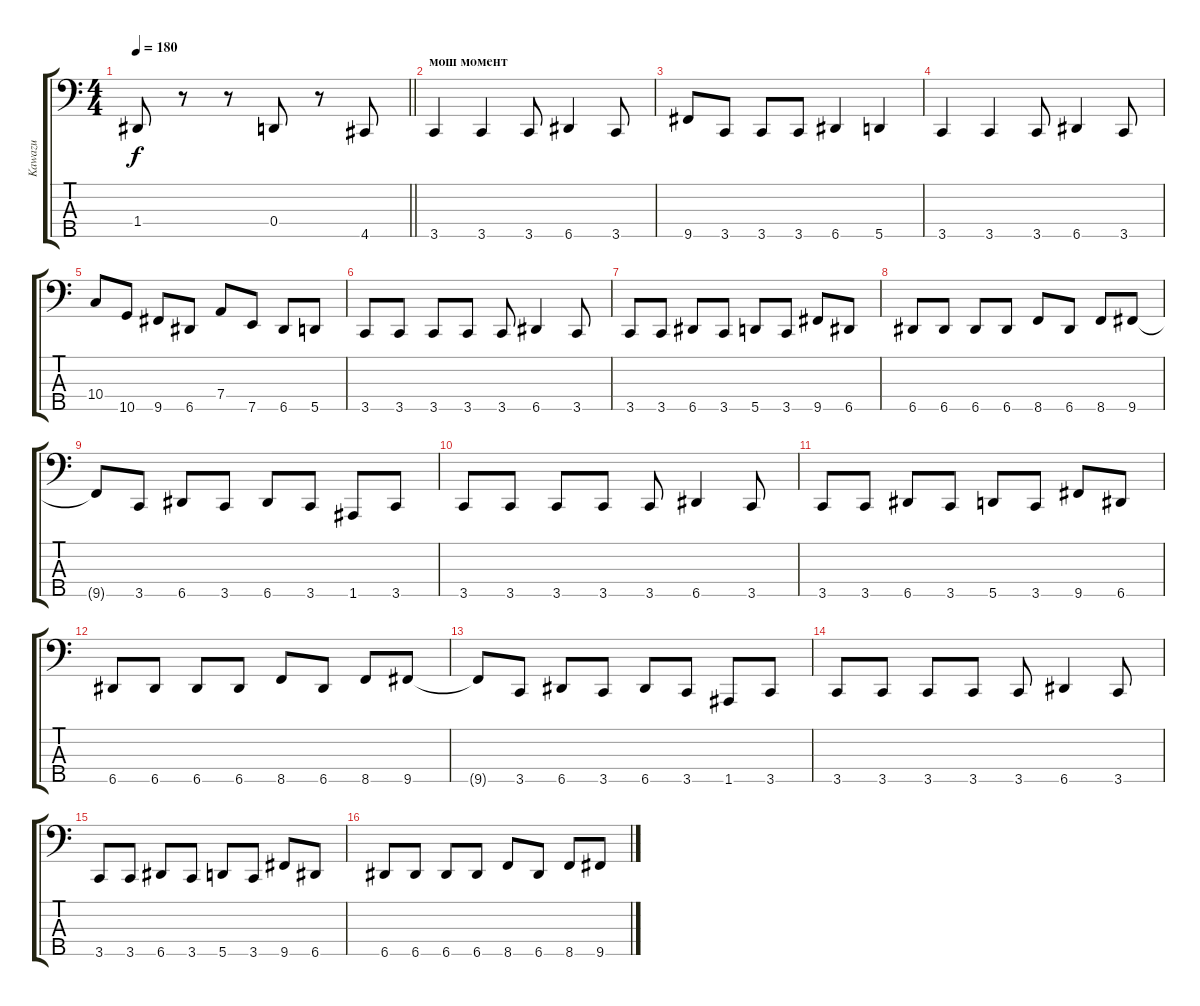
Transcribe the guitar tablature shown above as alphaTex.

\track ("Kawazu" "Kawazu") {instrument electricbasspick}
\staff {score tabs}
\tuning (F2 C2 G1 D1 A0) {hide}
\ts (4 4)
\tempo 180
\clef f4
\barLineRight lightlight
\ks c
1.4.8{dy f} r.8 r.8 0.4.8 r.8 4.5.8 |
\section ("" "мош момент")
3.5.4 3.5.4 3.5.8 6.5.4 3.5.8 |
9.5.8 3.5.8 3.5.8 3.5.8 6.5.4 5.5.4 |
3.5.4 3.5.4 3.5.8 6.5.4 3.5.8 |
10.4.8 10.5.8 9.5.8 6.5.8 7.4.8 7.5.8 6.5.8 5.5.8 |
3.5.8 3.5.8 3.5.8 3.5.8 3.5.8 6.5.4 3.5.8 |
3.5.8 3.5.8 6.5.8 3.5.8 5.5.8 3.5.8 9.5.8 6.5.8 |
6.5.8 6.5.8 6.5.8 6.5.8 8.5.8 6.5.8 8.5.8 9.5.8 |
9.5{t}.8 3.5.8 6.5.8 3.5.8 6.5.8 3.5.8 1.5.8 3.5.8 |
3.5.8 3.5.8 3.5.8 3.5.8 3.5.8 6.5.4 3.5.8 |
3.5.8 3.5.8 6.5.8 3.5.8 5.5.8 3.5.8 9.5.8 6.5.8 |
6.5.8 6.5.8 6.5.8 6.5.8 8.5.8 6.5.8 8.5.8 9.5.8 |
9.5{t}.8 3.5.8 6.5.8 3.5.8 6.5.8 3.5.8 1.5.8 3.5.8 |
3.5.8 3.5.8 3.5.8 3.5.8 3.5.8 6.5.4 3.5.8 |
3.5.8 3.5.8 6.5.8 3.5.8 5.5.8 3.5.8 9.5.8 6.5.8 |
6.5.8 6.5.8 6.5.8 6.5.8 8.5.8 6.5.8 8.5.8 9.5.8
